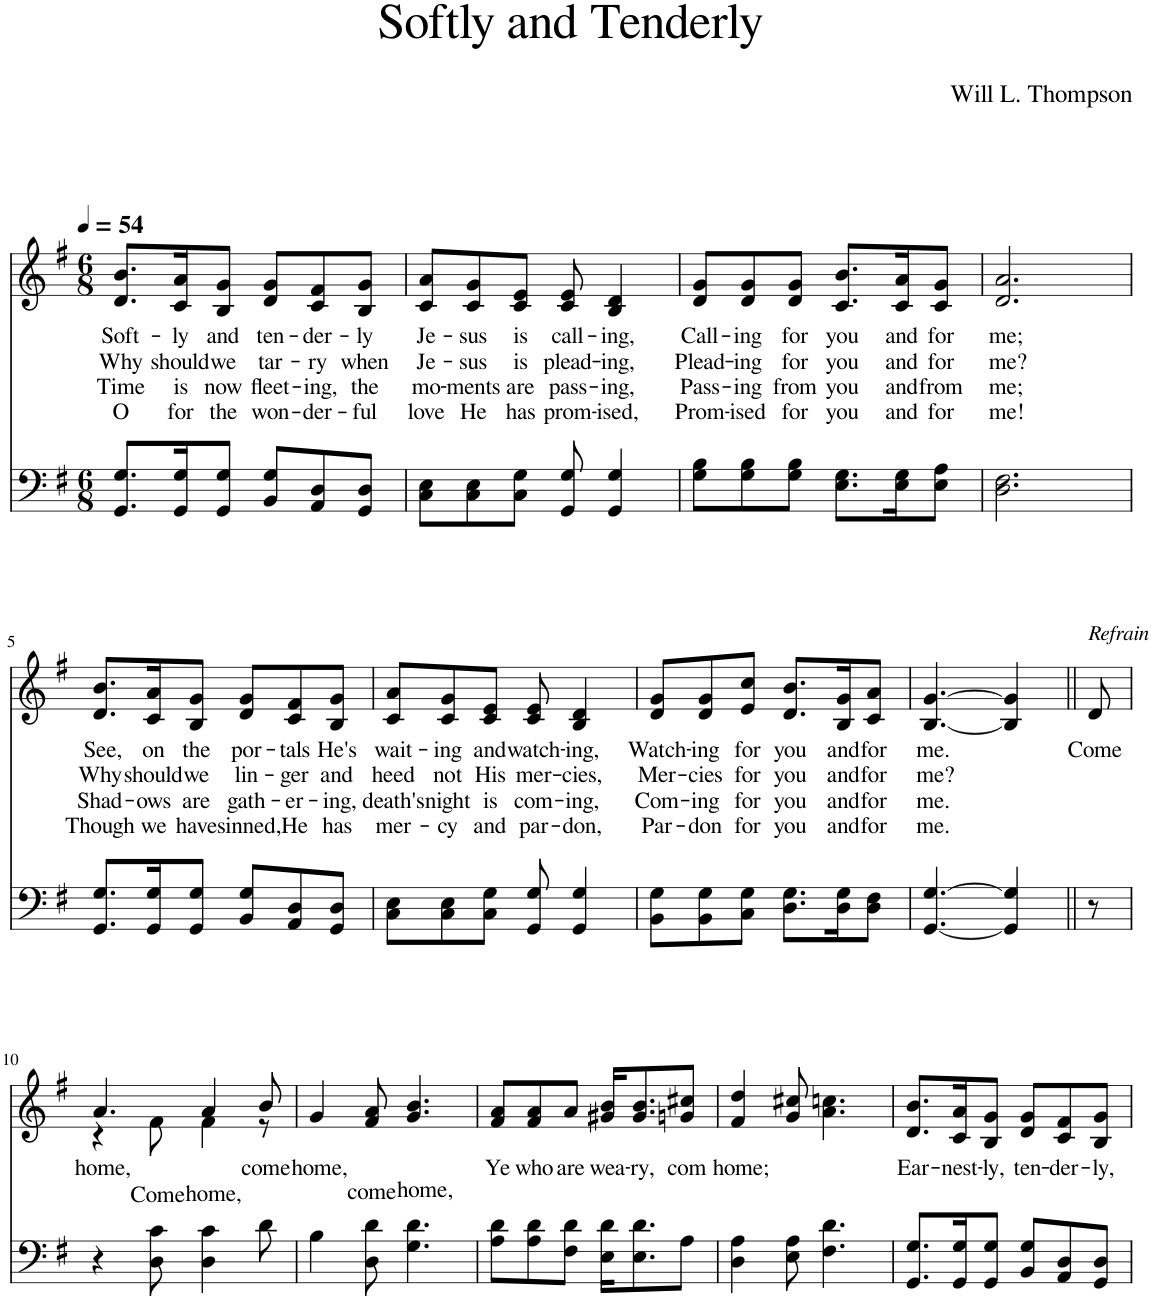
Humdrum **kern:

**kern	**kern	**text	**text	**text	**text
*part1	*part1	*part1	*part1	*part1	*part1
*staff2	*staff1	*staff1	*staff1	*staff1	*staff1
*I"Piano	*	*	*	*	*
*I'Pno.	*	*	*	*	*
*clefF4	*clefG2	*	*	*	*
*k[f#]	*k[f#]	*	*	*	*
*M6/8	*M6/8	*	*	*	*
*MM54	*MM54	*	*	*	*
=1	=1	=1	=1	=1	=1
!	!	!LO:LY:b	!LO:LY:b	!LO:LY:b	!LO:LY:b
8.GG/ 8.G/L	8.d/ 8.b/L	Soft-	Why	Time	O
!	!	!LO:LY:b	!LO:LY:b	!LO:LY:b	!LO:LY:b
16GG/ 16G/K	16c/ 16a/K	-ly	should	is	for
!	!	!LO:LY:b	!LO:LY:b	!LO:LY:b	!LO:LY:b
8GG/ 8G/J	8B/ 8g/J	and	we	now	the
!	!	!LO:LY:b	!LO:LY:b	!LO:LY:b	!LO:LY:b
8BB/ 8G/L	8d/ 8g/L	ten-	tar-	fleet-	won-
!	!	!LO:LY:b	!LO:LY:b	!LO:LY:b	!LO:LY:b
8AA/ 8D/	8c/ 8f#/	-der-	-ry	-ing,	-der-
!	!	!LO:LY:b	!LO:LY:b	!LO:LY:b	!LO:LY:b
8GG/ 8D/J	8B/ 8g/J	-ly	when	the	-ful
=2	=2	=2	=2	=2	=2
!	!	!LO:LY:b	!LO:LY:b	!LO:LY:b	!LO:LY:b
8C\ 8E\L	8c/ 8a/L	Je-	Je-	mo-	love
!	!	!LO:LY:b	!LO:LY:b	!LO:LY:b	!LO:LY:b
8C\ 8E\	8c/ 8g/	-sus	-sus	-ments	He
!	!	!LO:LY:b	!LO:LY:b	!LO:LY:b	!LO:LY:b
8C\ 8G\J	8c/ 8e/J	is	is	are	has
!	!	!LO:LY:b	!LO:LY:b	!LO:LY:b	!LO:LY:b
8GG/ 8G/	8c/ 8e/	call-	plead-	pass-	prom-
!	!	!LO:LY:b	!LO:LY:b	!LO:LY:b	!LO:LY:b
4GG/ 4G/	4B/ 4d/	-ing,	-ing,	-ing,	-ised,
=3	=3	=3	=3	=3	=3
!	!	!LO:LY:b	!LO:LY:b	!LO:LY:b	!LO:LY:b
8G\ 8B\L	8d/ 8g/L	Call-	Plead-	Pass-	Prom-
!	!	!LO:LY:b	!LO:LY:b	!LO:LY:b	!LO:LY:b
8G\ 8B\	8d/ 8g/	-ing	-ing	-ing	-ised
!	!	!LO:LY:b	!LO:LY:b	!LO:LY:b	!LO:LY:b
8G\ 8B\J	8d/ 8g/J	for	for	from	for
!	!	!LO:LY:b	!LO:LY:b	!LO:LY:b	!LO:LY:b
8.E\ 8.G\L	8.c/ 8.b/L	you	you	you	you
!	!	!LO:LY:b	!LO:LY:b	!LO:LY:b	!LO:LY:b
16E\ 16G\K	16c/ 16a/K	and	and	and	and
!	!	!LO:LY:b	!LO:LY:b	!LO:LY:b	!LO:LY:b
8E\ 8A\J	8c/ 8g/J	for	for	from	for
=4	=4	=4	=4	=4	=4
!	!	!LO:LY:b	!LO:LY:b	!LO:LY:b	!LO:LY:b
2.D\ 2.F#\	2.d/ 2.a/	me;	me?	me;	me!
!!LO:LB:g=z
=5	=5	=5	=5	=5	=5
!	!	!LO:LY:b	!LO:LY:b	!LO:LY:b	!LO:LY:b
8.GG/ 8.G/L	8.d/ 8.b/L	See,	Why	Shad-	Though
!	!	!LO:LY:b	!LO:LY:b	!LO:LY:b	!LO:LY:b
16GG/ 16G/K	16c/ 16a/K	on	should	-ows	we
!	!	!LO:LY:b	!LO:LY:b	!LO:LY:b	!LO:LY:b
8GG/ 8G/J	8B/ 8g/J	the	we	are	have
!	!	!LO:LY:b	!LO:LY:b	!LO:LY:b	!LO:LY:b
8BB/ 8G/L	8d/ 8g/L	por-	lin-	gath-	sinned,
!	!	!LO:LY:b	!LO:LY:b	!LO:LY:b	!LO:LY:b
8AA/ 8D/	8c/ 8f#/	-tals	-ger	-er-	He
!	!	!LO:LY:b	!LO:LY:b	!LO:LY:b	!LO:LY:b
8GG/ 8D/J	8B/ 8g/J	He's	and	-ing,	has
=6	=6	=6	=6	=6	=6
!	!	!LO:LY:b	!LO:LY:b	!LO:LY:b	!LO:LY:b
8C\ 8E\L	8c/ 8a/L	wait-	heed	death's	mer-
!	!	!LO:LY:b	!LO:LY:b	!LO:LY:b	!LO:LY:b
8C\ 8E\	8c/ 8g/	-ing	not	night	-cy
!	!	!LO:LY:b	!LO:LY:b	!LO:LY:b	!LO:LY:b
8C\ 8G\J	8c/ 8e/J	and	His	is	and
!	!	!LO:LY:b	!LO:LY:b	!LO:LY:b	!LO:LY:b
8GG/ 8G/	8c/ 8e/	watch-	mer-	com-	par-
!	!	!LO:LY:b	!LO:LY:b	!LO:LY:b	!LO:LY:b
4GG/ 4G/	4B/ 4d/	-ing,	-cies,	-ing,	-don,
=7	=7	=7	=7	=7	=7
!	!	!LO:LY:b	!LO:LY:b	!LO:LY:b	!LO:LY:b
8BB\ 8G\L	8d/ 8g/L	Watch-	Mer-	Com-	Par-
!	!	!LO:LY:b	!LO:LY:b	!LO:LY:b	!LO:LY:b
8BB\ 8G\	8d/ 8g/	-ing	-cies	-ing	-don
!	!	!LO:LY:b	!LO:LY:b	!LO:LY:b	!LO:LY:b
8C\ 8G\J	8e/ 8cc/J	for	for	for	for
!	!	!LO:LY:b	!LO:LY:b	!LO:LY:b	!LO:LY:b
8.D\ 8.G\L	8.d/ 8.b/L	you	you	you	you
!	!	!LO:LY:b	!LO:LY:b	!LO:LY:b	!LO:LY:b
16D\ 16G\K	16B/ 16g/K	and	and	and	and
!	!	!LO:LY:b	!LO:LY:b	!LO:LY:b	!LO:LY:b
8D\ 8F#\J	8c/ 8a/J	for	for	for	for
=8	=8	=8	=8	=8	=8
!	!	!LO:LY:b	!LO:LY:b	!LO:LY:b	!LO:LY:b
[4.GG/ [4.G/	[4.B/ [4.g/	me.	me?	me.	me.
4GG/] 4G/]	4B/] 4g/]	.	.	.	.
=9||	=9||	=9||	=9||	=9||	=9||
!	!LO:TX:a:i:t=Refrain	!	!	!	!
!	!	!LO:LY:b	!	!	!
8r	8d/	Come	.	.	.
!!LO:LB:g=z
=10	=10	=10	=10	=10	=10
!	!	!LO:LY:b	!	!	!
*	*^	*	*	*	*
4r	4.a/	4r	home,	.	.	.
!	!	!	!LO:LY:b	!	!	!
8D\ 8c\	.	8f#\	Come	.	.	.
!	!	!	!LO:LY:b	!	!	!
4D\ 4c\	4a/	4f#\	home,	.	.	.
!	!	!	!LO:LY:b	!	!	!
8d\	8b/	8r	come	.	.	.
=11	=11	=11	=11	=11	=11	=11
!	!	!	!LO:LY:b	!	!	!
*	*v	*v	*	*	*	*
4B\	4g/	home,	.	.	.
!	!	!LO:LY:b	!	!	!
8D\ 8d\	8f#/ 8a/	come	.	.	.
!	!	!LO:LY:b	!	!	!
4.G\ 4.d\	4.g/ 4.b/	home,	.	.	.
=12	=12	=12	=12	=12	=12
!	!	!LO:LY:b	!	!	!
8A\ 8d\L	8f#/ 8a/L	Ye	.	.	.
!	!	!LO:LY:b	!	!	!
8A\ 8d\	8f#/ 8a/	who	.	.	.
!	!	!LO:LY:b	!	!	!
8F#\ 8d\J	8a/J	are	.	.	.
!	!	!LO:LY:b	!	!	!
16E\ 16d\KL	16g#X/ 16b/KL	wea-	.	.	.
!	!	!LO:LY:b	!	!	!
8.E\ 8.d\	8.g#/ 8.b/	-ry,	.	.	.
!	!	!LO:LY:b	!	!	!
8A\J	8gn/ 8cc#X/J	com	.	.	.
=13	=13	=13	=13	=13	=13
!	!	!LO:LY:b	!	!	!
4D\ 4A\	4f#/ 4dd/	home;	.	.	.
8E\ 8A\	8g/ 8cc#X/	.	.	.	.
4.F#\ 4.d\	4.a\ 4.ccn\	.	.	.	.
=14	=14	=14	=14	=14	=14
!	!	!LO:LY:b	!	!	!
8.GG/ 8.G/L	8.d/ 8.b/L	Ear-	.	.	.
!	!	!LO:LY:b	!	!	!
16GG/ 16G/K	16c/ 16a/K	-nest-	.	.	.
!	!	!LO:LY:b	!	!	!
8GG/ 8G/J	8B/ 8g/J	-ly,	.	.	.
!	!	!LO:LY:b	!	!	!
8BB/ 8G/L	8d/ 8g/L	ten-	.	.	.
!	!	!LO:LY:b	!	!	!
8AA/ 8D/	8c/ 8f#/	-der-	.	.	.
!	!	!LO:LY:b	!	!	!
8GG/ 8D/J	8B/ 8g/J	-ly,	.	.	.
=	=	=	=	=	=
*-	*-	*-	*-	*-	*-
